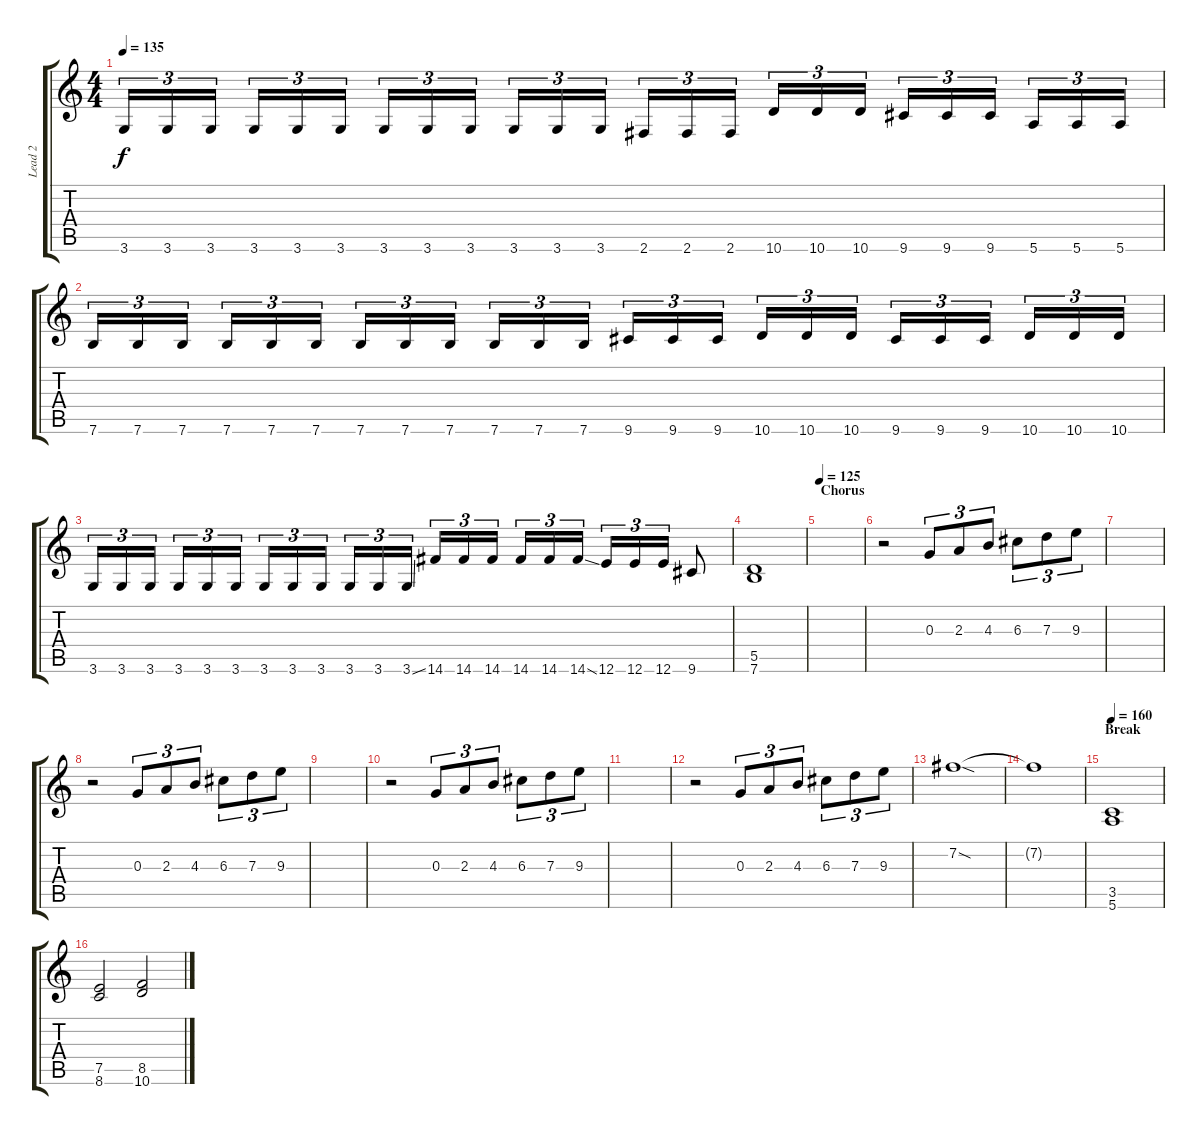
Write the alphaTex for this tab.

\track ("Lead 2" "Lead 2") {instrument distortionguitar}
\staff {score tabs}
\tuning (E4 B3 G3 D3 A2 E2) {hide}
\ts (4 4)
\tempo 135
\clef g2
\ks c
3.6.16{tu (3 2) dy f} 3.6.16{tu (3 2)} 3.6.16{tu (3 2)} 3.6.16{tu (3 2)} 3.6.16{tu (3 2)} 3.6.16{tu (3 2)} 3.6.16{tu (3 2)} 3.6.16{tu (3 2)} 3.6.16{tu (3 2)} 3.6.16{tu (3 2)} 3.6.16{tu (3 2)} 3.6.16{tu (3 2)} 2.6.16{tu (3 2)} 2.6.16{tu (3 2)} 2.6.16{tu (3 2)} 10.6.16{tu (3 2)} 10.6.16{tu (3 2)} 10.6.16{tu (3 2)} 9.6.16{tu (3 2)} 9.6.16{tu (3 2)} 9.6.16{tu (3 2)} 5.6.16{tu (3 2)} 5.6.16{tu (3 2)} 5.6.16{tu (3 2)} |
7.6.16{tu (3 2)} 7.6.16{tu (3 2)} 7.6.16{tu (3 2)} 7.6.16{tu (3 2)} 7.6.16{tu (3 2)} 7.6.16{tu (3 2)} 7.6.16{tu (3 2)} 7.6.16{tu (3 2)} 7.6.16{tu (3 2)} 7.6.16{tu (3 2)} 7.6.16{tu (3 2)} 7.6.16{tu (3 2)} 9.6.16{tu (3 2)} 9.6.16{tu (3 2)} 9.6.16{tu (3 2)} 10.6.16{tu (3 2)} 10.6.16{tu (3 2)} 10.6.16{tu (3 2)} 9.6.16{tu (3 2)} 9.6.16{tu (3 2)} 9.6.16{tu (3 2)} 10.6.16{tu (3 2)} 10.6.16{tu (3 2)} 10.6.16{tu (3 2)} |
3.6.16{tu (3 2)} 3.6.16{tu (3 2)} 3.6.16{tu (3 2)} 3.6.16{tu (3 2)} 3.6.16{tu (3 2)} 3.6.16{tu (3 2)} 3.6.16{tu (3 2)} 3.6.16{tu (3 2)} 3.6.16{tu (3 2)} 3.6.16{tu (3 2)} 3.6.16{tu (3 2)} 3.6{ss}.16{tu (3 2)} 14.6.16{tu (3 2)} 14.6.16{tu (3 2)} 14.6.16{tu (3 2)} 14.6.16{tu (3 2)} 14.6.16{tu (3 2)} 14.6{ss}.16{tu (3 2)} 12.6.16{tu (3 2)} 12.6.16{tu (3 2)} 12.6.16{tu (3 2)} 9.6.8 |
(5.5 7.6).1 |
\section ("" "Chorus")
\tempo 125
|
r.2 0.3.8{tu (3 2)} 2.3.8{tu (3 2)} 4.3.8{tu (3 2)} 6.3.8{tu (3 2)} 7.3.8{tu (3 2)} 9.3.8{tu (3 2)} |
|
r.2 0.3.8{tu (3 2)} 2.3.8{tu (3 2)} 4.3.8{tu (3 2)} 6.3.8{tu (3 2)} 7.3.8{tu (3 2)} 9.3.8{tu (3 2)} |
|
r.2 0.3.8{tu (3 2)} 2.3.8{tu (3 2)} 4.3.8{tu (3 2)} 6.3.8{tu (3 2)} 7.3.8{tu (3 2)} 9.3.8{tu (3 2)} |
|
r.2 0.3.8{tu (3 2)} 2.3.8{tu (3 2)} 4.3.8{tu (3 2)} 6.3.8{tu (3 2)} 7.3.8{tu (3 2)} 9.3.8{tu (3 2)} |
7.2{sod}.1 |
7.2{t}.1 |
\section ("" "Break")
\tempo 160
(3.5 5.6).1 |
(7.5 8.6).2 (8.5 10.6).2
